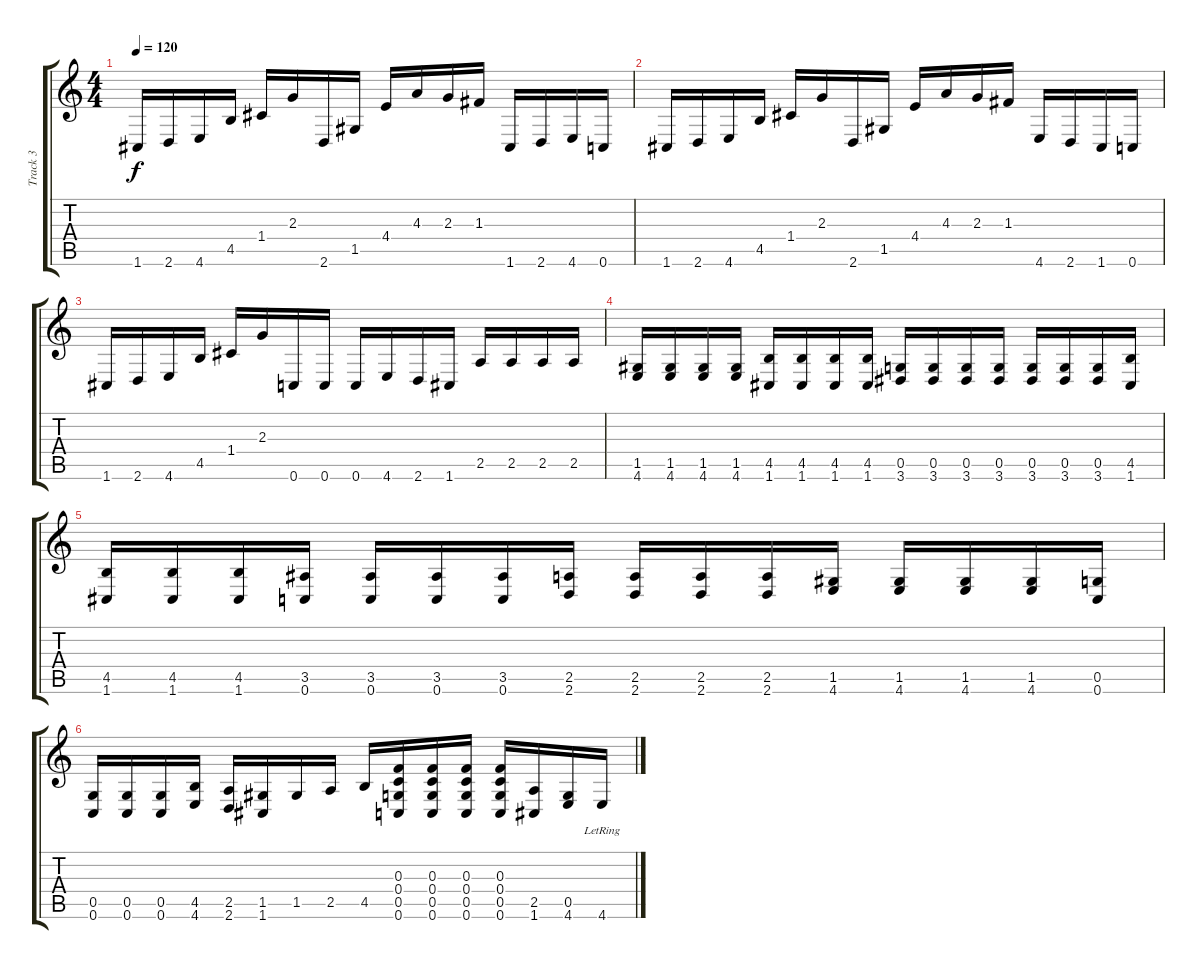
\track ("Track 3" "Track 3") {instrument distortionguitar}
\staff {score tabs}
\tuning (D4 A3 F3 C3 G2 C2) {hide}
\ts (4 4)
\tempo 120
\clef g2
\ks c
1.6.16{dy f} 2.6.16 4.6.16 4.5.16 1.4.16 2.3.16 2.6.16 1.5.16 4.4.16 4.3.16 2.3.16 1.3.16 1.6.16 2.6.16 4.6.16 0.6.16 |
1.6.16 2.6.16 4.6.16 4.5.16 1.4.16 2.3.16 2.6.16 1.5.16 4.4.16 4.3.16 2.3.16 1.3.16 4.6.16 2.6.16 1.6.16 0.6.16 |
1.6.16 2.6.16 4.6.16 4.5.16 1.4.16 2.3.16 0.6.16 0.6.16 0.6.16 4.6.16 2.6.16 1.6.16 2.5.16 2.5.16 2.5.16 2.5.16 |
(1.5 4.6).16 (1.5 4.6).16 (1.5 4.6).16 (1.5 4.6).16 (4.5 1.6).16 (4.5 1.6).16 (4.5 1.6).16 (4.5 1.6).16 (0.5 3.6).16 (0.5 3.6).16 (0.5 3.6).16 (0.5 3.6).16 (0.5 3.6).16 (0.5 3.6).16 (0.5 3.6).16 (4.5 1.6).16 |
(4.5 1.6).16 (4.5 1.6).16 (4.5 1.6).16 (3.5 0.6).16 (3.5 0.6).16 (3.5 0.6).16 (3.5 0.6).16 (2.5 2.6).16 (2.5 2.6).16 (2.5 2.6).16 (2.5 2.6).16 (1.5 4.6).16 (1.5 4.6).16 (1.5 4.6).16 (1.5 4.6).16 (0.5 0.6).16 |
(0.5 0.6).16 (0.5 0.6).16 (0.5 0.6).16 (4.5 4.6).16 (2.5 2.6).16 (1.5 1.6).16 1.5.16 2.5.16 4.5.16 (0.3 0.4 0.5 0.6).16 (0.3 0.4 0.5 0.6).16 (0.3 0.4 0.5 0.6).16 (0.3 0.4 0.5 0.6).16 (2.5 1.6).16 (0.5 4.6).16 4.6{lr}.16
